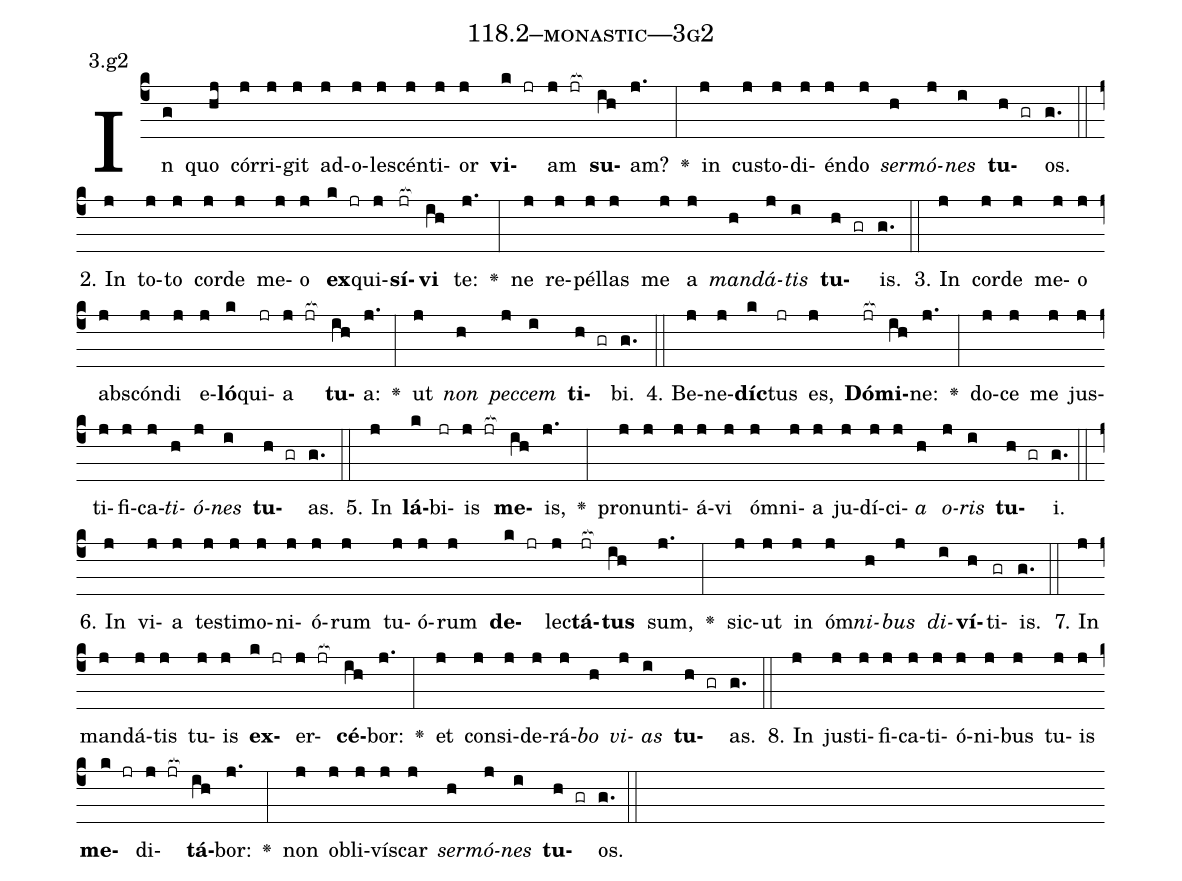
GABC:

name: 118.2--monastic---3g2;
annotation: 3.g2;
%%
(c4)In(g) quo(hj) cór(j)ri(j)git(j) ad(j)o(j)le(j)scén(j)ti(j)or(j) <b>vi</b>(k jr)am(j jr[ocb:1{]) <b>su</b>(ih[ocb:0}])am?(j.) <v>\greheightstar</v>(:) in(j) cus(j)to(j)di(j)én(j)do(j) <i>ser</i>(h)<i>mó</i>(j)<i>nes</i>(i) <b>tu</b>(h gr)os.(g.) (::)
2. In(j) to(j)to(j) cor(j)de(j) me(j)o(j) <b>ex</b>(k jr)qui(j)<b>sí</b>(jr[ocb:1{])<b>vi</b>(ih[ocb:0}]) te:(j.) <v>\greheightstar</v>(:) ne(j) re(j)pél(j)las(j) me(j) a(j) <i>man</i>(h)<i>dá</i>(j)<i>tis</i>(i) <b>tu</b>(h gr)is.(g.) (::)
3. In(j) cor(j)de(j) me(j)o(j) abs(j)cón(j)di(j) e(j)<b>ló</b>(k)qui(jr)a(j jr[ocb:1{]) <b>tu</b>(ih[ocb:0}])a:(j.) <v>\greheightstar</v>(:) ut(j) <i>non</i>(h) <i>pec</i>(j)<i>cem</i>(i) <b>ti</b>(h gr)bi.(g.) (::)
4. Be(j)ne(j)<b>díc</b>(k)tus(jr) es,(j) <b>Dó</b>(jr[ocb:1{])<b>mi</b>(ih[ocb:0}])ne:(j.) <v>\greheightstar</v>(:) do(j)ce(j) me(j) jus(j)ti(j)fi(j)ca(j)<i>ti</i>(h)<i>ó</i>(j)<i>nes</i>(i) <b>tu</b>(h gr)as.(g.) (::)
5. In(j) <b>lá</b>(k)bi(jr)is(j jr[ocb:1{]) <b>me</b>(ih[ocb:0}])is,(j.) <v>\greheightstar</v>(:) pro(j)nun(j)ti(j)á(j)vi(j) óm(j)ni(j)a(j) ju(j)dí(j)ci(j)<i>a</i>(h) <i>o</i>(j)<i>ris</i>(i) <b>tu</b>(h gr)i.(g.) (::)
6. In(j) vi(j)a(j) tes(j)ti(j)mo(j)ni(j)ó(j)rum(j) tu(j)ó(j)rum(j) <b>de</b>(k jr)lec(j)<b>tá</b>(jr[ocb:1{])<b>tus</b>(ih[ocb:0}]) sum,(j.) <v>\greheightstar</v>(:) sic(j)ut(j) in(j) óm(j)<i>ni</i>(h)<i>bus</i>(j) <i>di</i>(i)<b>ví</b>(h)ti(gr)is.(g.) (::)
7. In(j) man(j)dá(j)tis(j) tu(j)is(j) <b>ex</b>(k jr)er(j jr[ocb:1{])<b>cé</b>(ih[ocb:0}])bor:(j.) <v>\greheightstar</v>(:) et(j) con(j)si(j)de(j)rá(j)<i>bo</i>(h) <i>vi</i>(j)<i>as</i>(i) <b>tu</b>(h gr)as.(g.) (::)
8. In(j) jus(j)ti(j)fi(j)ca(j)ti(j)ó(j)ni(j)bus(j) tu(j)is(j) <b>me</b>(k jr)di(j jr[ocb:1{])<b>tá</b>(ih[ocb:0}])bor:(j.) <v>\greheightstar</v>(:) non(j) ob(j)li(j)vís(j)car(j) <i>ser</i>(h)<i>mó</i>(j)<i>nes</i>(i) <b>tu</b>(h gr)os.(g.) (::)
